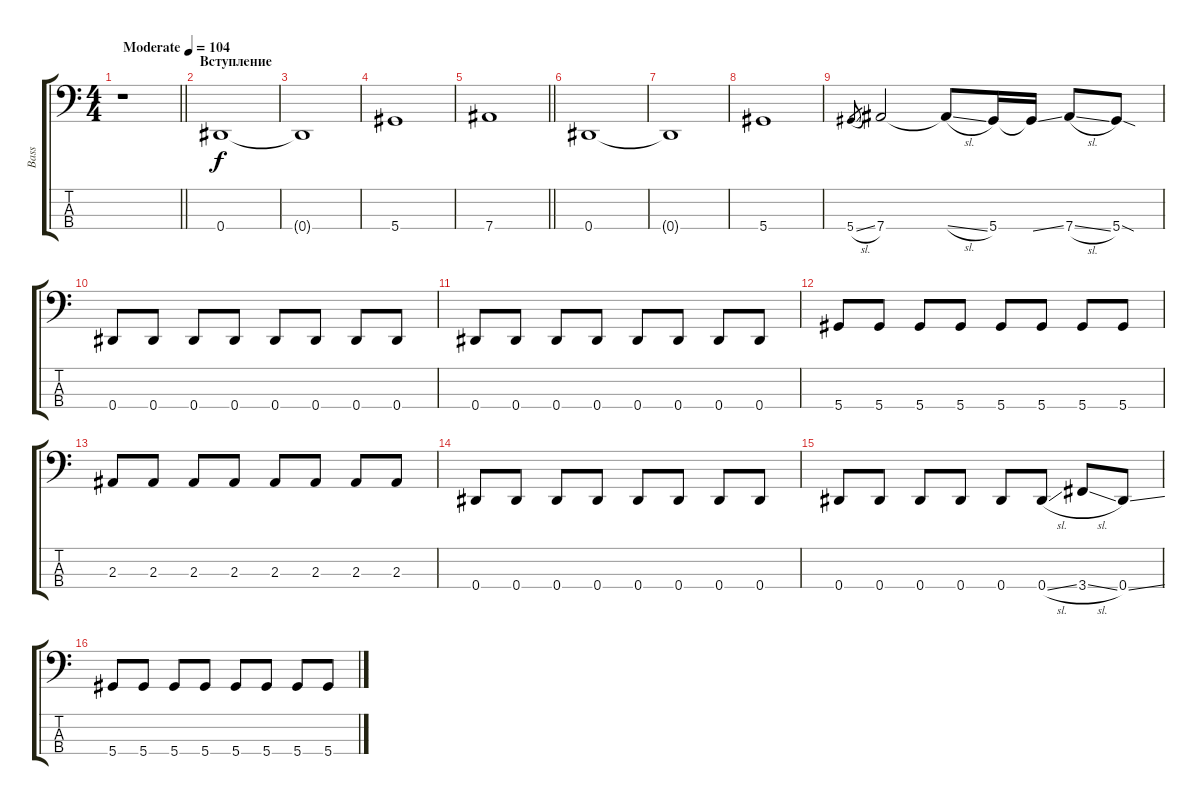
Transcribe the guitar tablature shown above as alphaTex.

\track ("Bass" "Bass") {instrument electricbassfinger}
\staff {score tabs}
\tuning (Gb2 Db2 Ab1 Eb1) {hide}
\ts (4 4)
\tempo (104 "Moderate")
\clef f4
\barLineRight lightlight
\ks c
r.1{dy f instrument electricbassfinger} |
\section ("" "Вступление")
0.4.1 |
0.4{t}.1 |
5.4.1 |
\barLineRight lightlight
7.4.1 |
0.4.1 |
0.4{t}.1 |
5.4.1 |
5.4{sl}.8{gr} 7.4.2 7.4{sl t}.8 5.4.16 5.4{ss t}.16 7.4{sl}.8 5.4{sod}.8 |
0.4.8 0.4.8 0.4.8 0.4.8 0.4.8 0.4.8 0.4.8 0.4.8 |
0.4.8 0.4.8 0.4.8 0.4.8 0.4.8 0.4.8 0.4.8 0.4.8 |
5.4.8 5.4.8 5.4.8 5.4.8 5.4.8 5.4.8 5.4.8 5.4.8 |
2.3.8 2.3.8 2.3.8 2.3.8 2.3.8 2.3.8 2.3.8 2.3.8 |
0.4.8 0.4.8 0.4.8 0.4.8 0.4.8 0.4.8 0.4.8 0.4.8 |
0.4.8 0.4.8 0.4.8 0.4.8 0.4.8 0.4{sl}.8 3.4{sl}.8 0.4{ss}.8 |
5.4.8 5.4.8 5.4.8 5.4.8 5.4.8 5.4.8 5.4.8 5.4.8
